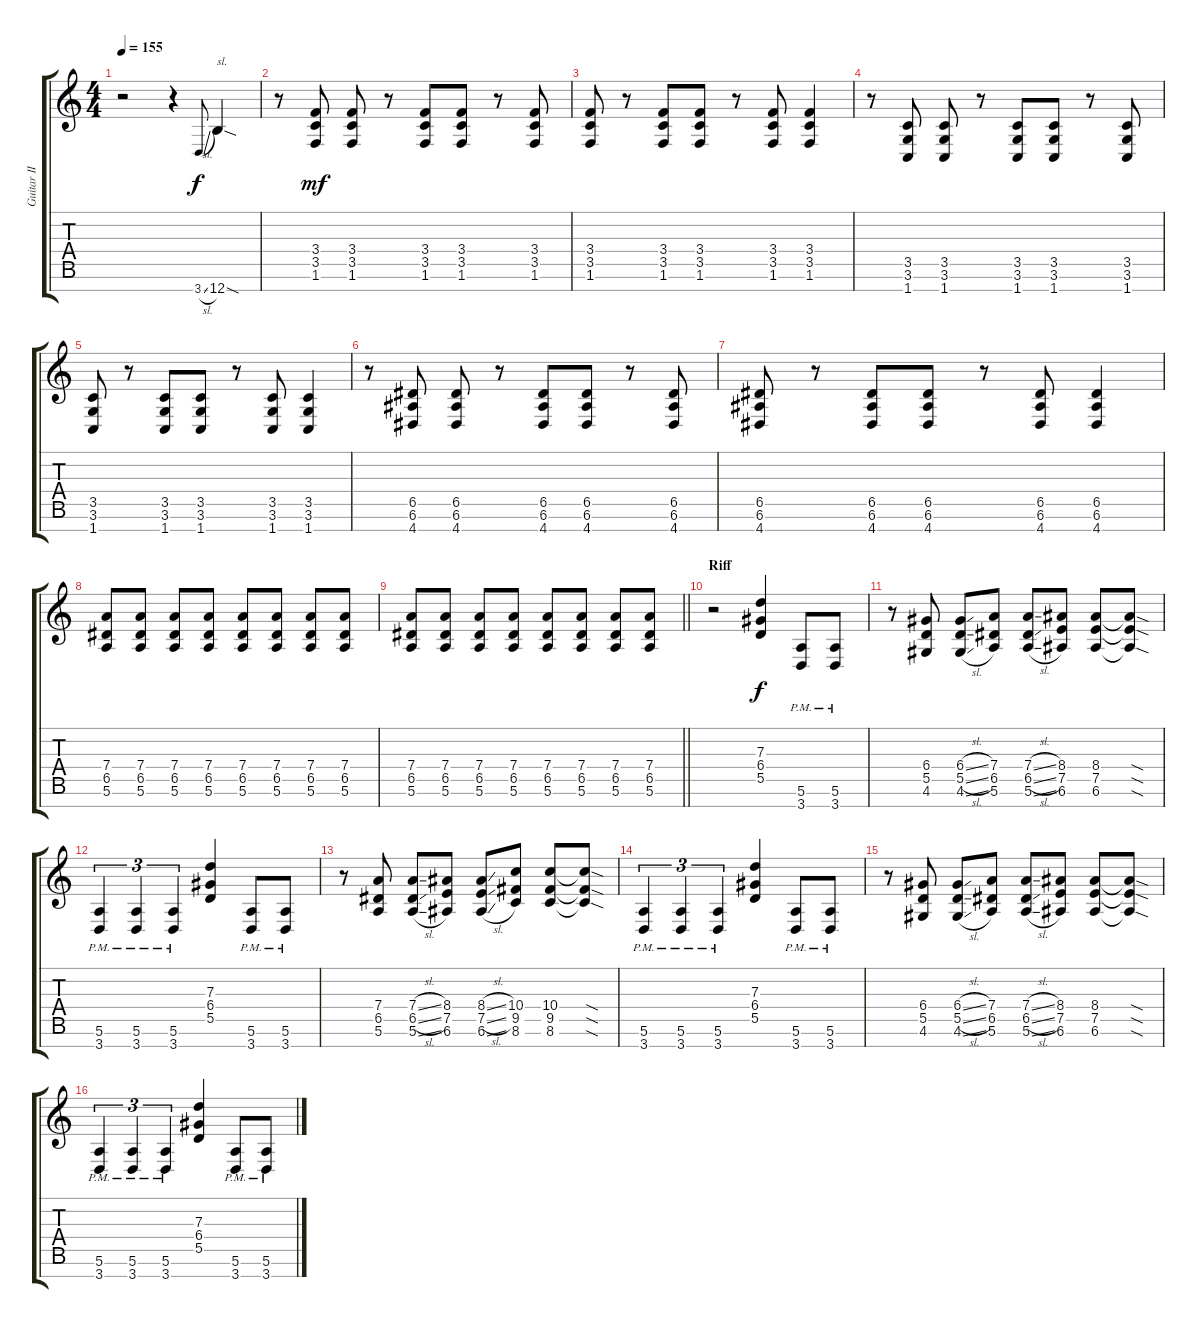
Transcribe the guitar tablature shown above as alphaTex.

\track ("Guitar II" "Guitar II") {instrument distortionguitar}
\staff {score tabs}
\tuning (E4 B3 G3 D3 A2 E2 B1) {hide}
\ts (4 4)
\tempo 155
\clef g2
\ks c
r.2{dy mf} r.4 3.7{sl}.8{gr onbeat dy f} 12.7{sod}.4{txt "sl."} |
r.8{volume 12} (3.4 3.5 1.6).8{dy mf} (3.4 3.5 1.6).8 r.8 (3.4 3.5 1.6).8 (3.4 3.5 1.6).8 r.8 (3.4 3.5 1.6).8 |
(3.4 3.5 1.6).8 r.8 (3.4 3.5 1.6).8 (3.4 3.5 1.6).8 r.8 (3.4 3.5 1.6).8 (3.4 3.5 1.6).4 |
r.8 (3.5 3.6 1.7).8 (3.5 3.6 1.7).8 r.8 (3.5 3.6 1.7).8 (3.5 3.6 1.7).8 r.8 (3.5 3.6 1.7).8 |
(3.5 3.6 1.7).8 r.8 (3.5 3.6 1.7).8 (3.5 3.6 1.7).8 r.8 (3.5 3.6 1.7).8 (3.5 3.6 1.7).4 |
r.8 (6.5 6.6 4.7).8 (6.5 6.6 4.7).8 r.8 (6.5 6.6 4.7).8 (6.5 6.6 4.7).8 r.8 (6.5 6.6 4.7).8 |
(6.5 6.6 4.7).8 r.8 (6.5 6.6 4.7).8 (6.5 6.6 4.7).8 r.8 (6.5 6.6 4.7).8 (6.5 6.6 4.7).4 |
(7.4 6.5 5.6).8 (7.4 6.5 5.6).8 (7.4 6.5 5.6).8 (7.4 6.5 5.6).8 (7.4 6.5 5.6).8 (7.4 6.5 5.6).8 (7.4 6.5 5.6).8 (7.4 6.5 5.6).8 |
\barLineRight lightlight
(7.4 6.5 5.6).8 (7.4 6.5 5.6).8 (7.4 6.5 5.6).8 (7.4 6.5 5.6).8 (7.4 6.5 5.6).8 (7.4 6.5 5.6).8 (7.4 6.5 5.6).8 (7.4 6.5 5.6).8 |
\section ("" "Riff")
r.2 (7.3 6.4 5.5).4{dy f} (5.6{pm} 3.7{pm}).8 (5.6{pm} 3.7{pm}).8 |
r.8 (6.4 5.5 4.6).8 (6.4{sl} 5.5{sl} 4.6{sl}).8 (7.4 6.5 5.6).8 (7.4{sl} 6.5{sl} 5.6{sl}).8 (8.4 7.5 6.6).8 (8.4 7.5 6.6).8 (8.4{sod t} 7.5{sod t} 6.6{sod t}).8 |
(5.6{pm} 3.7{pm}).4{tu (3 2)} (5.6{pm} 3.7{pm}).4{tu (3 2)} (5.6{pm} 3.7{pm}).4{tu (3 2)} (7.3 6.4 5.5).4 (5.6{pm} 3.7{pm}).8 (5.6{pm} 3.7{pm}).8 |
r.8 (7.4 6.5 5.6).8 (7.4{sl} 6.5{sl} 5.6{sl}).8 (8.4 7.5 6.6).8 (8.4{sl} 7.5{sl} 6.6{sl}).8 (10.4 9.5 8.6).8 (10.4 9.5 8.6).8 (10.4{sod t} 9.5{sod t} 8.6{sod t}).8 |
(5.6{pm} 3.7{pm}).4{tu (3 2)} (5.6{pm} 3.7{pm}).4{tu (3 2)} (5.6{pm} 3.7{pm}).4{tu (3 2)} (7.3 6.4 5.5).4 (5.6{pm} 3.7{pm}).8 (5.6{pm} 3.7{pm}).8 |
r.8 (6.4 5.5 4.6).8 (6.4{sl} 5.5{sl} 4.6{sl}).8 (7.4 6.5 5.6).8 (7.4{sl} 6.5{sl} 5.6{sl}).8 (8.4 7.5 6.6).8 (8.4 7.5 6.6).8 (8.4{sod t} 7.5{sod t} 6.6{sod t}).8 |
(5.6{pm} 3.7{pm}).4{tu (3 2)} (5.6{pm} 3.7{pm}).4{tu (3 2)} (5.6{pm} 3.7{pm}).4{tu (3 2)} (7.3 6.4 5.5).4 (5.6{pm} 3.7{pm}).8 (5.6{pm} 3.7{pm}).8
